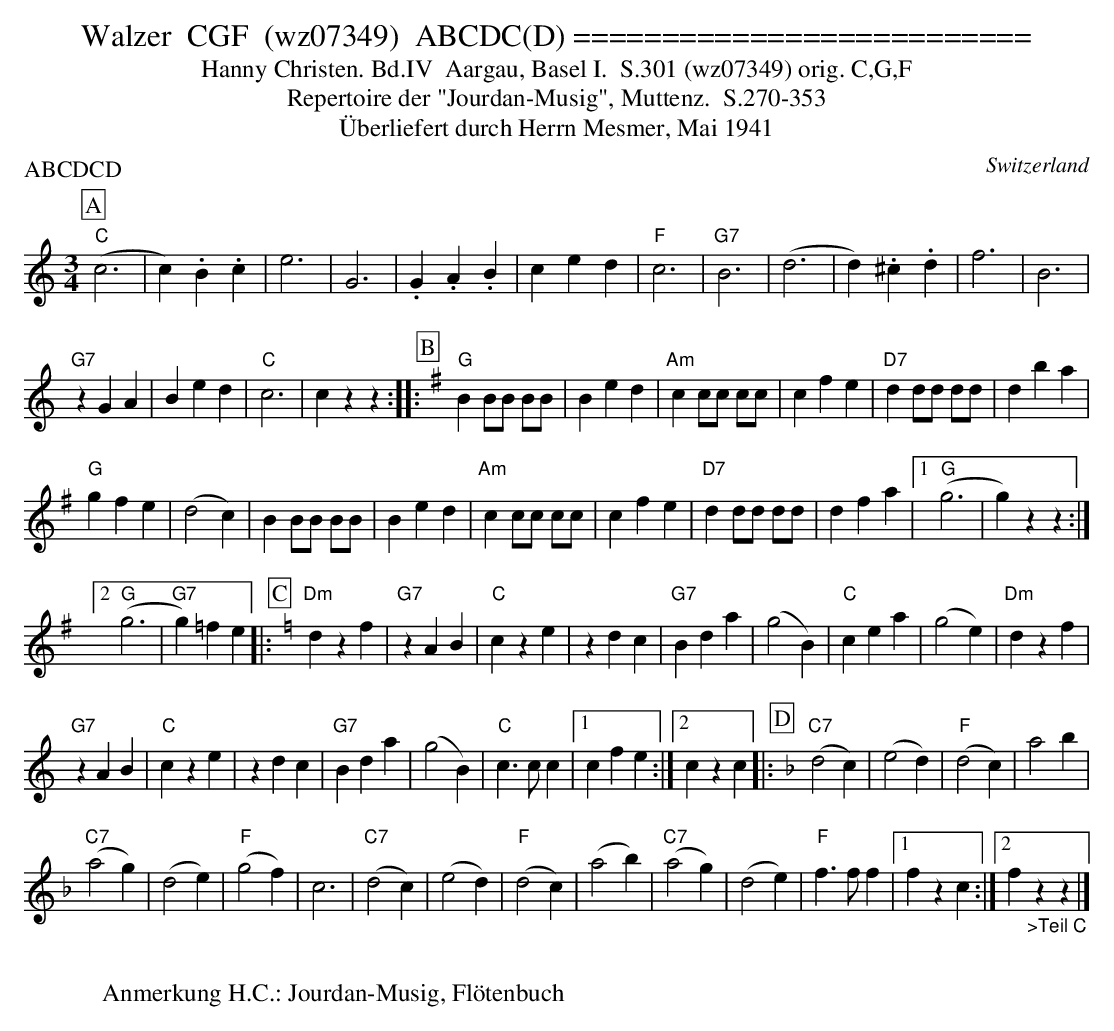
X:1
T:Walzer  CGF  (wz07349)  ABCDC(D) ==========================
T:Hanny Christen. Bd.IV  Aargau, Basel I.  S.301 (wz07349) orig. C,G,F
T: Repertoire der "Jourdan-Musig", Muttenz.  S.270-353
T:Überliefert durch Herrn Mesmer, Mai 1941
P:ABCDCD
M:3/4
L:1/4
O:Switzerland
K:C major
[P:A] ("C"c3 | c).B.c | e3 | G3 | .G.A.B | ced | "F"c3 | "G7"B3 | (d3 | d).^c.d | f3 | B3 |
"G7"zGA | Bed | "C"c3 | czz :: [P:B] [K:G] "G"BB/B/ B/B/ | Bed | "Am"cc/c/ c/c/ | cfe | "D7"dd/d/ d/d/ | dba |
"G"gfe | (d2c) | BB/B/ B/B/ | Bed | "Am"cc/c/ c/c/ | cfe | "D7"dd/d/ d/d/ | dfa |1 ("G"g3 | g)zz :|2
("G"g3 | "G7"g)=fe |: [P:C] [K:C] "Dm"dzf | "G7"zAB | "C"cze | zdc | "G7"Bda | (g2B) | "C"cea | (g2e) | "Dm"dzf |
"G7"zAB | "C"cze | zdc | "G7"Bda | (g2B) | "C"c>cc |1 cfe :|2 czc |: [P:D] [K:F]   ("C7"d2c) | (e2d) | ("F"d2c) | a2b |
("C7"a2g) | (d2e) | ("F"g2f) | c3 | ("C7"d2c) | (e2d) | ("F"d2c) | (a2b) | ("C7"a2g) | (d2e) | "F"f>ff |1 fzc :|2 f"_>Teil C"zz |]
W:
W:Anmerkung H.C.: Jourdan-Musig, Flötenbuch
